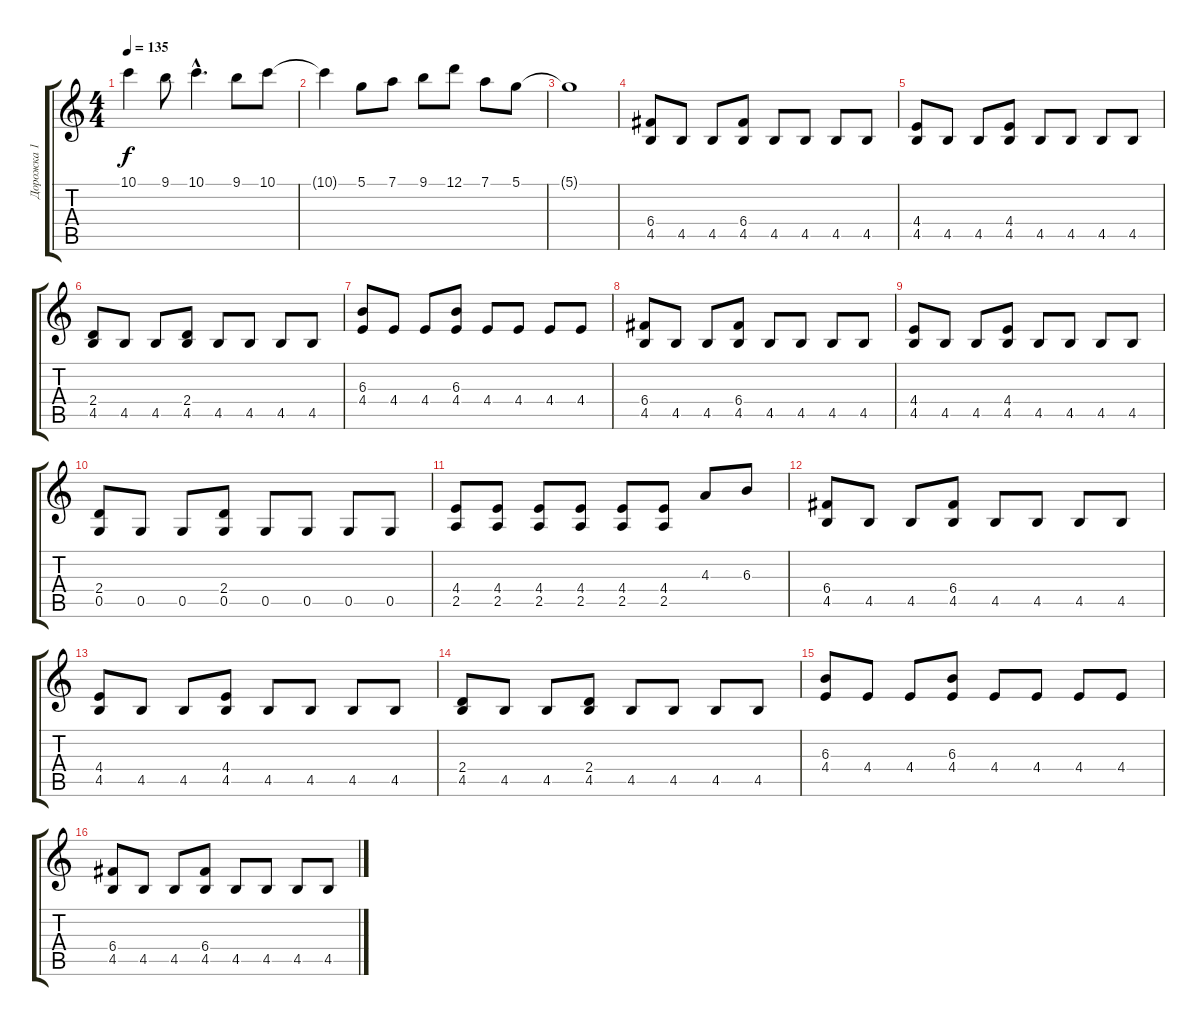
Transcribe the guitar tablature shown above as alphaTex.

\track ("Дорожка 1" "Дорожка 1") {instrument overdrivenguitar}
\staff {score tabs}
\tuning (D4 A3 F3 C3 G2 D2) {hide}
\ts (4 4)
\tempo 135
\clef g2
\ks c
10.1{t}.4{dy f} 9.1.8 10.1{hac}.4{d} 9.1.8 10.1.8 |
10.1{t}.4 5.1.8 7.1.8 9.1.8 12.1.8 7.1.8 5.1.8 |
5.1{t}.1 |
(6.4 4.5).8 4.5.8 4.5.8 (6.4 4.5).8 4.5.8 4.5.8 4.5.8 4.5.8 |
(4.4 4.5).8 4.5.8 4.5.8 (4.4 4.5).8 4.5.8 4.5.8 4.5.8 4.5.8 |
(2.4 4.5).8 4.5.8 4.5.8 (2.4 4.5).8 4.5.8 4.5.8 4.5.8 4.5.8 |
(6.3 4.4).8 4.4.8 4.4.8 (6.3 4.4).8 4.4.8 4.4.8 4.4.8 4.4.8 |
(6.4 4.5).8 4.5.8 4.5.8 (6.4 4.5).8 4.5.8 4.5.8 4.5.8 4.5.8 |
(4.4 4.5).8 4.5.8 4.5.8 (4.4 4.5).8 4.5.8 4.5.8 4.5.8 4.5.8 |
(2.4 0.5).8 0.5.8 0.5.8 (2.4 0.5).8 0.5.8 0.5.8 0.5.8 0.5.8 |
(4.4 2.5).8 (4.4 2.5).8 (4.4 2.5).8 (4.4 2.5).8 (4.4 2.5).8 (4.4 2.5).8 4.3.8 6.3.8 |
(6.4 4.5).8 4.5.8 4.5.8 (6.4 4.5).8 4.5.8 4.5.8 4.5.8 4.5.8 |
(4.4 4.5).8 4.5.8 4.5.8 (4.4 4.5).8 4.5.8 4.5.8 4.5.8 4.5.8 |
(2.4 4.5).8 4.5.8 4.5.8 (2.4 4.5).8 4.5.8 4.5.8 4.5.8 4.5.8 |
(6.3 4.4).8 4.4.8 4.4.8 (6.3 4.4).8 4.4.8 4.4.8 4.4.8 4.4.8 |
(6.4 4.5).8 4.5.8 4.5.8 (6.4 4.5).8 4.5.8 4.5.8 4.5.8 4.5.8
